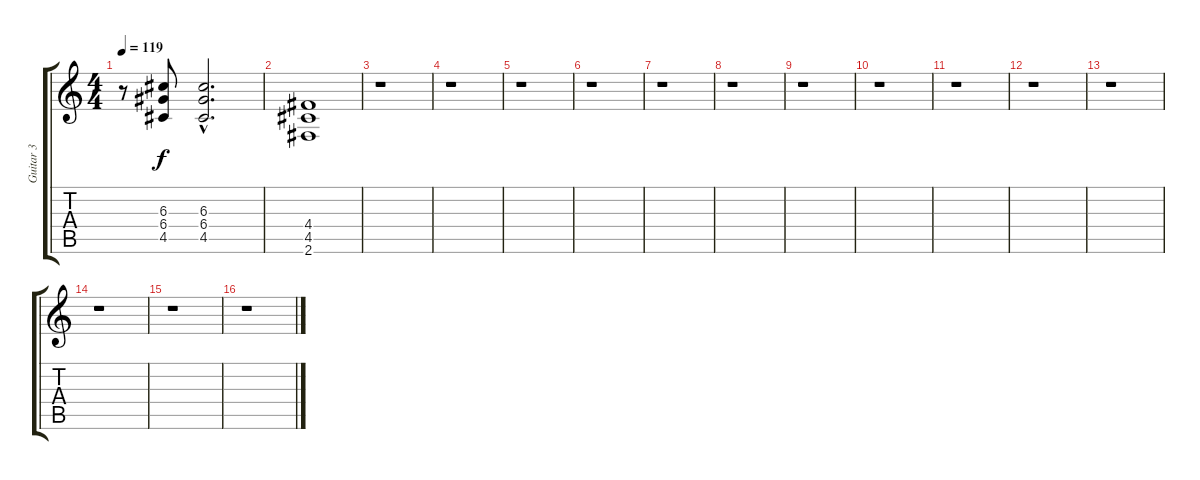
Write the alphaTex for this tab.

\track ("Guitar 3" "Guitar 3") {instrument distortionguitar}
\staff {score tabs}
\tuning (E4 B3 G3 D3 A2 E2) {hide}
\ts (4 4)
\tempo 119
\clef g2
\ks c
r.8{dy f} (6.3 6.4 4.5).8 (6.3{hac} 6.4{hac} 4.5{hac}).2{d} |
(4.4 4.5 2.6).1 |
r.1 |
r.1 |
r.1 |
r.1 |
r.1 |
r.1 |
r.1 |
r.1 |
r.1 |
r.1 |
r.1 |
r.1 |
r.1 |
r.1
